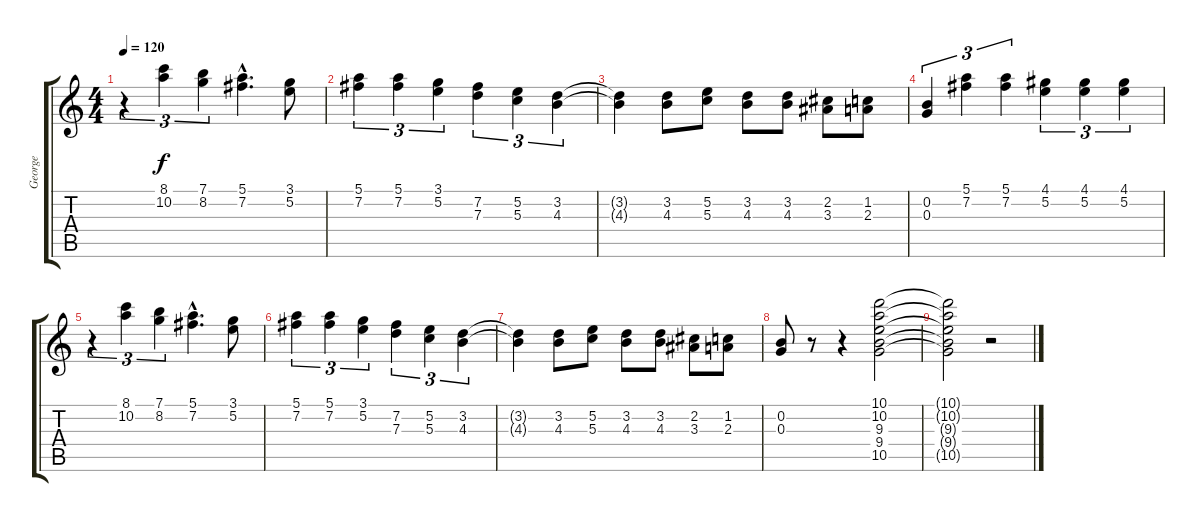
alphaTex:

\track ("George" "George") {instrument electricguitarjazz}
\staff {score tabs}
\tuning (E4 B3 G3 D3 A2 E2) {hide}
\ts (4 4)
\tempo 120
\clef g2
\ks c
r.4{tu (3 2) dy f} (8.1 10.2).4{tu (3 2)} (7.1 8.2).4{tu (3 2)} (5.1{hac} 7.2{hac}).4{d} (3.1 5.2).8 |
(5.1 7.2).4{tu (3 2)} (5.1 7.2).4{tu (3 2)} (3.1 5.2).4{tu (3 2)} (7.2 7.3).4{tu (3 2)} (5.2 5.3).4{tu (3 2)} (3.2 4.3).4{tu (3 2)} |
(3.2{t} 4.3{t}).4 (3.2 4.3).8 (5.2 5.3).8 (3.2 4.3).8 (3.2 4.3).8 (2.2 3.3).8 (1.2 2.3).8 |
(0.2 0.3).4{tu (3 2)} (5.1 7.2).4{tu (3 2)} (5.1 7.2).4{tu (3 2)} (4.1 5.2).4{tu (3 2)} (4.1 5.2).4{tu (3 2)} (4.1 5.2).4{tu (3 2)} |
r.4{tu (3 2)} (8.1 10.2).4{tu (3 2)} (7.1 8.2).4{tu (3 2)} (5.1{hac} 7.2{hac}).4{d} (3.1 5.2).8 |
(5.1 7.2).4{tu (3 2)} (5.1 7.2).4{tu (3 2)} (3.1 5.2).4{tu (3 2)} (7.2 7.3).4{tu (3 2)} (5.2 5.3).4{tu (3 2)} (3.2 4.3).4{tu (3 2)} |
(3.2{t} 4.3{t}).4 (3.2 4.3).8 (5.2 5.3).8 (3.2 4.3).8 (3.2 4.3).8 (2.2 3.3).8 (1.2 2.3).8 |
(0.2 0.3).8 r.8 r.4 (10.1 10.2 9.3 9.4 10.5).2 |
(10.1{t} 10.2{t} 9.3{t} 9.4{t} 10.5{t}).2 r.2
